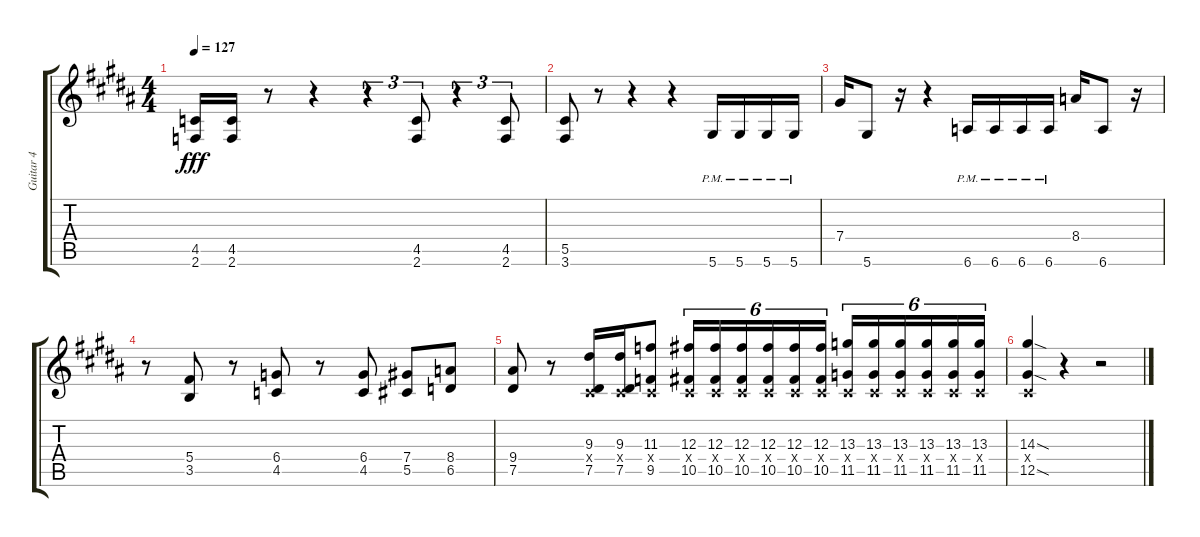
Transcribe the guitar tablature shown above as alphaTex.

\track ("Guitar 4" "Guitar 4") {instrument distortionguitar}
\staff {score tabs}
\tuning (Eb4 Bb3 Gb3 Db3 Ab2 Eb2) {hide}
\ts (4 4)
\tempo 127
\clef g2
\ks b
(4.5 2.6).16{dy fff} (4.5 2.6).16 r.8 r.4 r.4{tu (3 2)} (4.5 2.6).8{tu (3 2)} r.4{tu (3 2)} (4.5 2.6).8{tu (3 2)} |
(5.5 3.6).8 r.8 r.4 r.4 5.6{pm}.16 5.6{pm}.16 5.6{pm}.16 5.6{pm}.16 |
7.4.16 5.6.8 r.16 r.4 6.6{pm}.16 6.6{pm}.16 6.6{pm}.16 6.6{pm}.16 8.4.16 6.6.8 r.16 |
r.8 (5.4 3.5).8 r.8 (6.4 4.5).8 r.8 (6.4 4.5).8 (7.4 5.5).8 (8.4 6.5).8 |
(9.4 7.5).8 r.8 (9.3 0.4{x} 7.5).16 (9.3 0.4{x} 7.5).16 (11.3 0.4{x} 9.5).8 (12.3 0.4{x} 10.5).16{tu (6 4)} (12.3 0.4{x} 10.5).16{tu (6 4)} (12.3 0.4{x} 10.5).16{tu (6 4)} (12.3 0.4{x} 10.5).16{tu (6 4)} (12.3 0.4{x} 10.5).16{tu (6 4)} (12.3 0.4{x} 10.5).16{tu (6 4)} (13.3 0.4{x} 11.5).16{tu (6 4)} (13.3 0.4{x} 11.5).16{tu (6 4)} (13.3 0.4{x} 11.5).16{tu (6 4)} (13.3 0.4{x} 11.5).16{tu (6 4)} (13.3 0.4{x} 11.5).16{tu (6 4)} (13.3 0.4{x} 11.5).16{tu (6 4)} |
(14.3{sod} 0.4{x} 12.5{sod}).4 r.4 r.2
